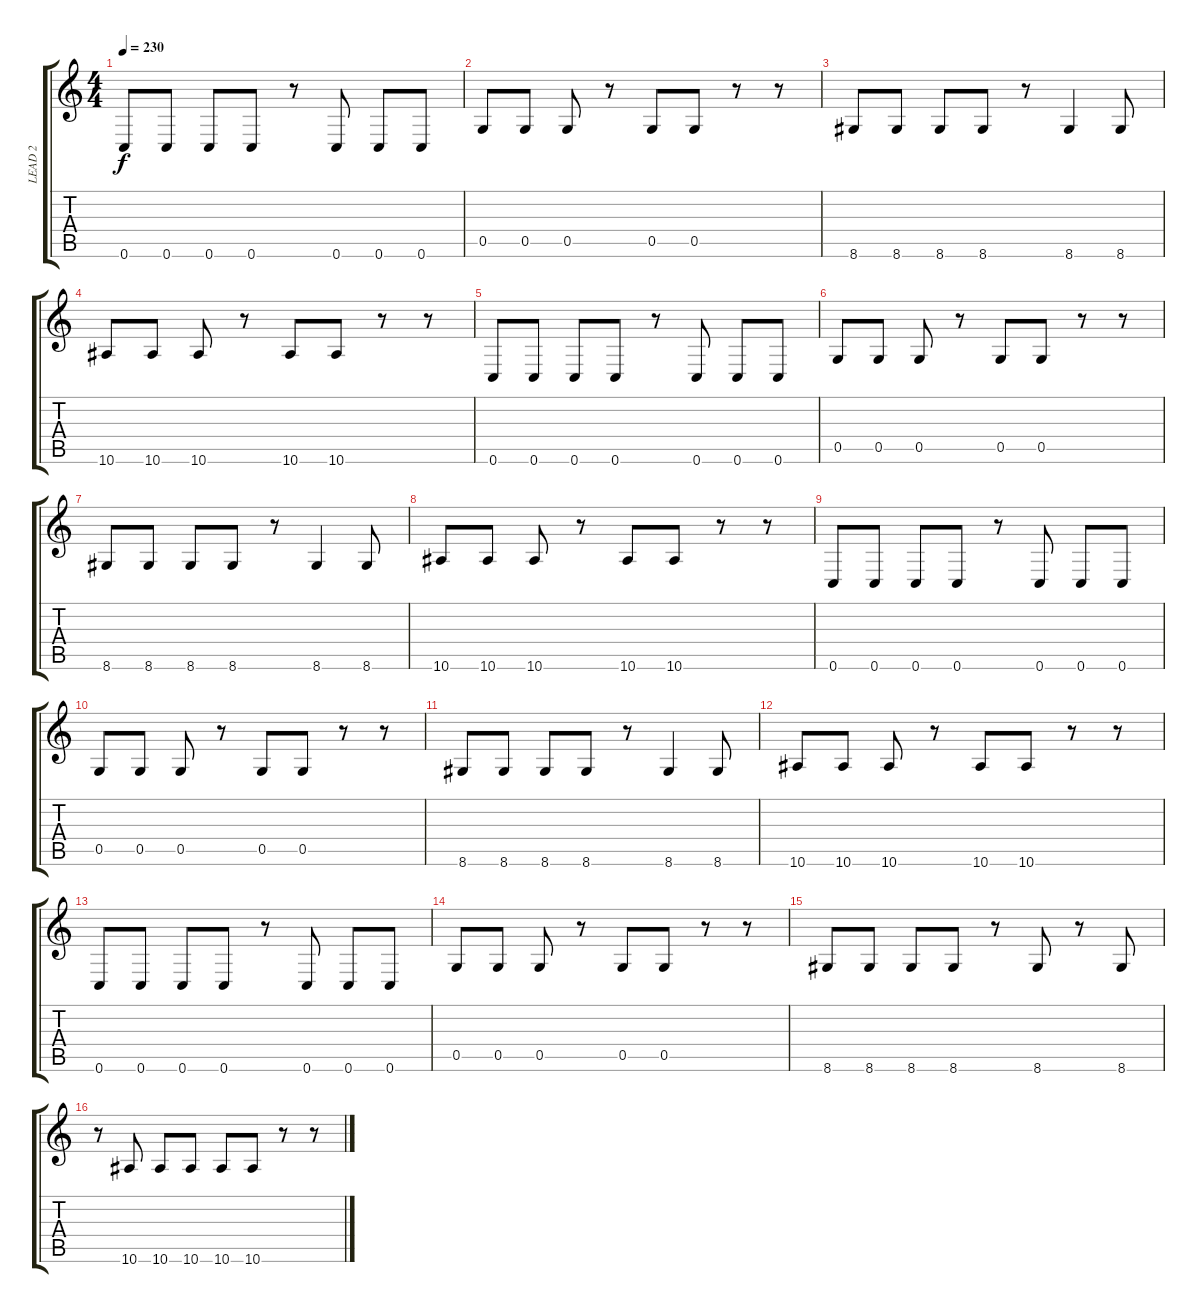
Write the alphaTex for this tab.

\track ("LEAD 2" "LEAD 2") {instrument distortionguitar}
\staff {score tabs}
\tuning (D4 A3 F3 C3 G2 C2) {hide}
\ts (4 4)
\tempo 230
\clef g2
\ks c
0.6.8{dy f} 0.6.8 0.6.8 0.6.8 r.8 0.6.8 0.6.8 0.6.8 |
0.5.8 0.5.8 0.5.8 r.8 0.5.8 0.5.8 r.8 r.8 |
8.6.8 8.6.8 8.6.8 8.6.8 r.8 8.6.4 8.6.8 |
10.6.8 10.6.8 10.6.8 r.8 10.6.8 10.6.8 r.8 r.8 |
0.6.8 0.6.8 0.6.8 0.6.8 r.8 0.6.8 0.6.8 0.6.8 |
0.5.8 0.5.8 0.5.8 r.8 0.5.8 0.5.8 r.8 r.8 |
8.6.8 8.6.8 8.6.8 8.6.8 r.8 8.6.4 8.6.8 |
10.6.8 10.6.8 10.6.8 r.8 10.6.8 10.6.8 r.8 r.8 |
0.6.8 0.6.8 0.6.8 0.6.8 r.8 0.6.8 0.6.8 0.6.8 |
0.5.8 0.5.8 0.5.8 r.8 0.5.8 0.5.8 r.8 r.8 |
8.6.8 8.6.8 8.6.8 8.6.8 r.8 8.6.4 8.6.8 |
10.6.8 10.6.8 10.6.8 r.8 10.6.8 10.6.8 r.8 r.8 |
0.6.8 0.6.8 0.6.8 0.6.8 r.8 0.6.8 0.6.8 0.6.8 |
0.5.8 0.5.8 0.5.8 r.8 0.5.8 0.5.8 r.8 r.8 |
8.6.8 8.6.8 8.6.8 8.6.8 r.8 8.6.8 r.8 8.6.8 |
r.8 10.6.8 10.6.8 10.6.8 10.6.8 10.6.8 r.8 r.8
